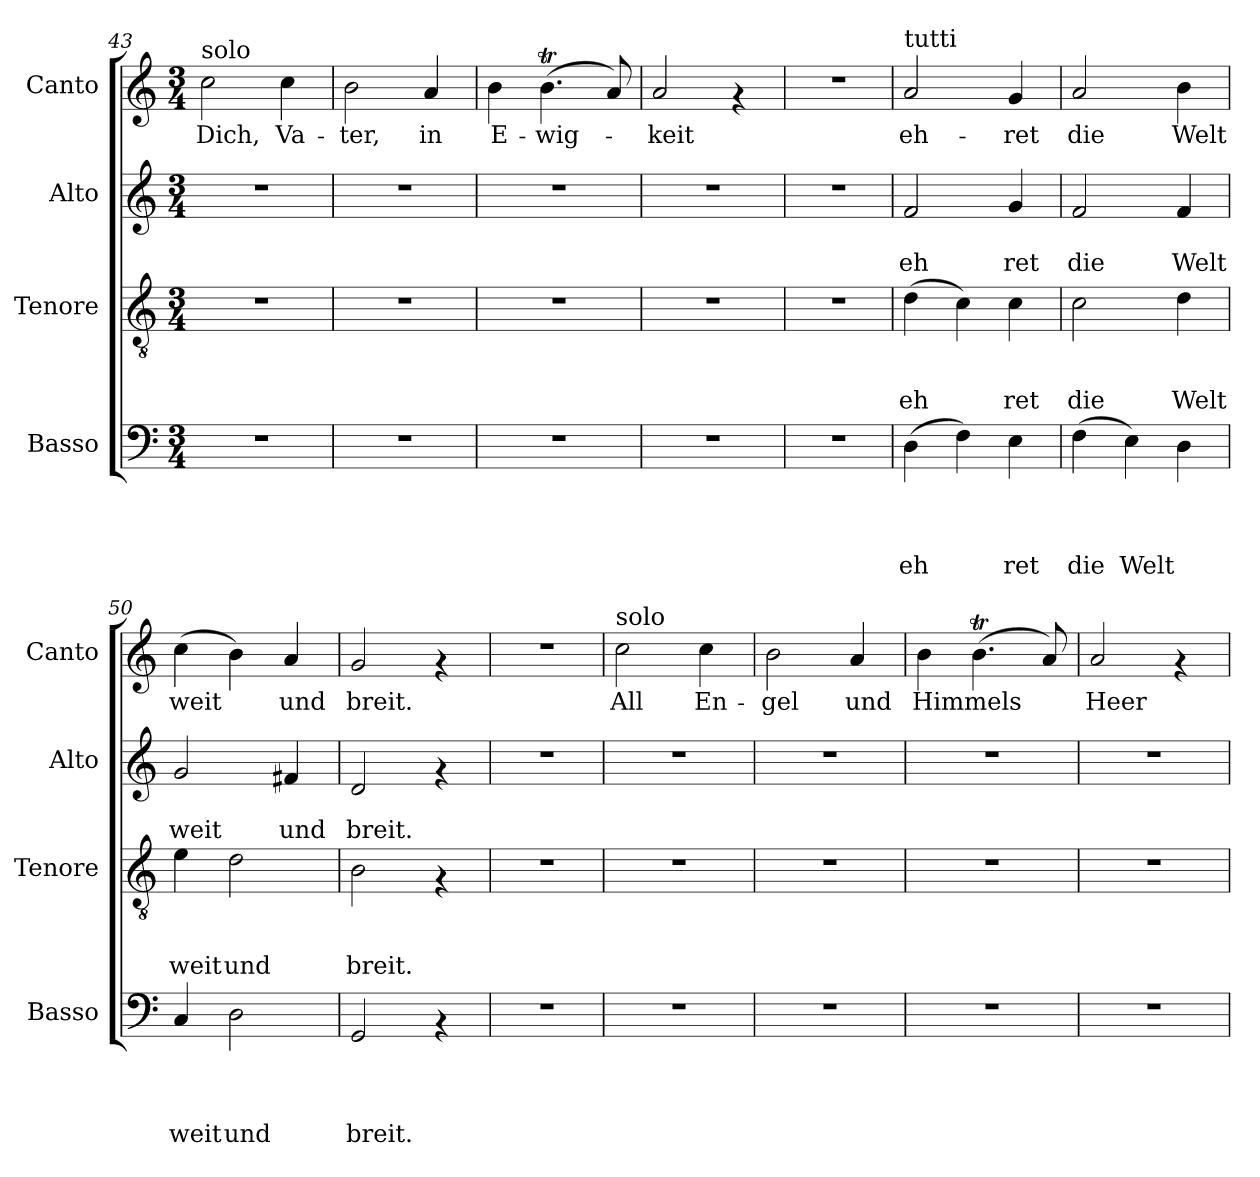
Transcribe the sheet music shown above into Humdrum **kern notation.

**kern	**text	**text	**text	**text	**kern	**text	**text	**text	**kern	**text	**text	**kern	**text
*part4	*part4	*part4	*part4	*part4	*part3	*part3	*part3	*part3	*part2	*part2	*part2	*part1	*part1
*staff4	*staff4	*staff4	*staff4	*staff4	*staff3	*staff3	*staff3	*staff3	*staff2	*staff2	*staff2	*staff1	*staff1
*I"Basso	*	*	*	*	*I"Tenore	*	*	*	*I"Alto	*	*	*I"Canto	*
*I'Basso	*	*	*	*	*I'Tenore	*	*	*	*I'Alto	*	*	*I'Canto	*
*clefF4	*	*	*	*	*clefGv2	*	*	*	*clefG2	*	*	*clefG2	*
*k[]	*	*	*	*	*k[]	*	*	*	*k[]	*	*	*k[]	*
*C:	*	*	*	*	*C:	*	*	*	*C:	*	*	*C:	*
*M3/4	*	*	*	*	*M3/4	*	*	*	*M3/4	*	*	*M3/4	*
=43	=43	=43	=43	=43	=43	=43	=43	=43	=43	=43	=43	=43	=43
!	!	!	!	!	!	!	!	!	!	!	!	!LO:TX:a:t=solo	!
!	!	!	!	!	!	!	!	!	!	!	!	!	!LO:LY:b
2.r	.	.	.	.	2.r	.	.	.	2.r	.	.	2cc\	Dich,
!	!	!	!	!	!	!	!	!	!	!	!	!	!LO:LY:b
.	.	.	.	.	.	.	.	.	.	.	.	4cc\	Va-
=44	=44	=44	=44	=44	=44	=44	=44	=44	=44	=44	=44	=44	=44
!	!	!	!	!	!	!	!	!	!	!	!	!	!LO:LY:b
2.r	.	.	.	.	2.r	.	.	.	2.r	.	.	2b\	-ter,
!	!	!	!	!	!	!	!	!	!	!	!	!	!LO:LY:b
.	.	.	.	.	.	.	.	.	.	.	.	4a/	in
=45	=45	=45	=45	=45	=45	=45	=45	=45	=45	=45	=45	=45	=45
!	!	!	!	!	!	!	!	!	!	!	!	!	!LO:LY:b
2.r	.	.	.	.	2.r	.	.	.	2.r	.	.	4b\	E-
!	!	!	!	!	!	!	!	!	!	!	!	!	!LO:LY:b
.	.	.	.	.	.	.	.	.	.	.	.	(>4.bt\	-wig-
.	.	.	.	.	.	.	.	.	.	.	.	8a/)	.
=46	=46	=46	=46	=46	=46	=46	=46	=46	=46	=46	=46	=46	=46
!	!	!	!	!	!	!	!	!	!	!	!	!	!LO:LY:b
2.r	.	.	.	.	2.r	.	.	.	2.r	.	.	2a/	-keit
.	.	.	.	.	.	.	.	.	.	.	.	4rf	.
=47	=47	=47	=47	=47	=47	=47	=47	=47	=47	=47	=47	=47	=47
2.r	.	.	.	.	2.r	.	.	.	2.r	.	.	2.r	.
=48	=48	=48	=48	=48	=48	=48	=48	=48	=48	=48	=48	=48	=48
!	!	!	!	!	!	!	!	!	!	!	!	!LO:TX:a:t=tutti	!
!	!	!	!	!LO:LY:b	!	!	!	!LO:LY:b	!	!	!LO:LY:b	!	!LO:LY:b
(>4D\	.	.	.	eh	(>4d\	.	.	eh	2f/	.	eh	2a/	eh-
4F\)	.	.	.	.	4c\)	.	.	.	.	.	.	.	.
!	!	!	!	!LO:LY:b	!	!	!	!LO:LY:b	!	!	!LO:LY:b	!	!LO:LY:b
4E\	.	.	.	ret	4c\	.	.	ret	4g/	.	ret	4g/	-ret
=49	=49	=49	=49	=49	=49	=49	=49	=49	=49	=49	=49	=49	=49
!	!	!	!	!LO:LY:b	!	!	!	!LO:LY:b	!	!	!LO:LY:b	!	!LO:LY:b
(>4F\	.	.	.	die	2c\	.	.	die	2f/	.	die	2a/	die
!	!	!	!	!LO:LY:b	!	!	!	!	!	!	!	!	!
4E\)	.	.	.	Welt	.	.	.	.	.	.	.	.	.
!	!	!	!	!	!	!	!	!LO:LY:b	!	!	!LO:LY:b	!	!LO:LY:b
4D\	.	.	.	.	4d\	.	.	Welt	4f/	.	Welt	4b\	Welt
=50	=50	=50	=50	=50	=50	=50	=50	=50	=50	=50	=50	=50	=50
!	!	!	!	!LO:LY:b	!	!	!	!LO:LY:b	!	!	!LO:LY:b	!	!LO:LY:b
4C/	.	.	.	weit	4e\	.	.	weit	2g/	.	weit	(>4cc\	weit
!	!	!	!	!LO:LY:b	!	!	!	!LO:LY:b	!	!	!	!	!
2D\	.	.	.	und	2d\	.	.	und	.	.	.	4b\)	.
!	!	!	!	!	!	!	!	!	!	!	!LO:LY:b	!	!LO:LY:b
.	.	.	.	.	.	.	.	.	4f#X/	.	und	4a/	und
=51	=51	=51	=51	=51	=51	=51	=51	=51	=51	=51	=51	=51	=51
!	!	!	!	!LO:LY:b	!	!	!	!LO:LY:b	!	!	!LO:LY:b	!	!LO:LY:b
2GG/	.	.	.	breit.	2B\	.	.	breit.	2d/	.	breit.	2g/	breit.
4rAA	.	.	.	.	4rF	.	.	.	4rf	.	.	4rf	.
=52	=52	=52	=52	=52	=52	=52	=52	=52	=52	=52	=52	=52	=52
2.r	.	.	.	.	2.r	.	.	.	2.r	.	.	2.r	.
=53	=53	=53	=53	=53	=53	=53	=53	=53	=53	=53	=53	=53	=53
!	!	!	!	!	!	!	!	!	!	!	!	!LO:TX:a:t=solo	!
!	!	!	!	!	!	!	!	!	!	!	!	!	!LO:LY:b
2.r	.	.	.	.	2.r	.	.	.	2.r	.	.	2cc\	All
!	!	!	!	!	!	!	!	!	!	!	!	!	!LO:LY:b
.	.	.	.	.	.	.	.	.	.	.	.	4cc\	En-
=54	=54	=54	=54	=54	=54	=54	=54	=54	=54	=54	=54	=54	=54
!	!	!	!	!	!	!	!	!	!	!	!	!	!LO:LY:b
2.r	.	.	.	.	2.r	.	.	.	2.r	.	.	2b\	-gel
!	!	!	!	!	!	!	!	!	!	!	!	!	!LO:LY:b
.	.	.	.	.	.	.	.	.	.	.	.	4a/	und
=55	=55	=55	=55	=55	=55	=55	=55	=55	=55	=55	=55	=55	=55
!	!	!	!	!	!	!	!	!	!	!	!	!	!LO:LY:b
2.r	.	.	.	.	2.r	.	.	.	2.r	.	.	4b\	Himmels
.	.	.	.	.	.	.	.	.	.	.	.	(>4.bt\	.
.	.	.	.	.	.	.	.	.	.	.	.	8a/)	.
!!LO:PB:g=z
=56	=56	=56	=56	=56	=56	=56	=56	=56	=56	=56	=56	=56	=56
!	!	!	!	!	!	!	!	!	!	!	!	!	!LO:LY:b
2.r	.	.	.	.	2.r	.	.	.	2.r	.	.	2a/	Heer
.	.	.	.	.	.	.	.	.	.	.	.	4rf	.
=	=	=	=	=	=	=	=	=	=	=	=	=	=
*-	*-	*-	*-	*-	*-	*-	*-	*-	*-	*-	*-	*-	*-
